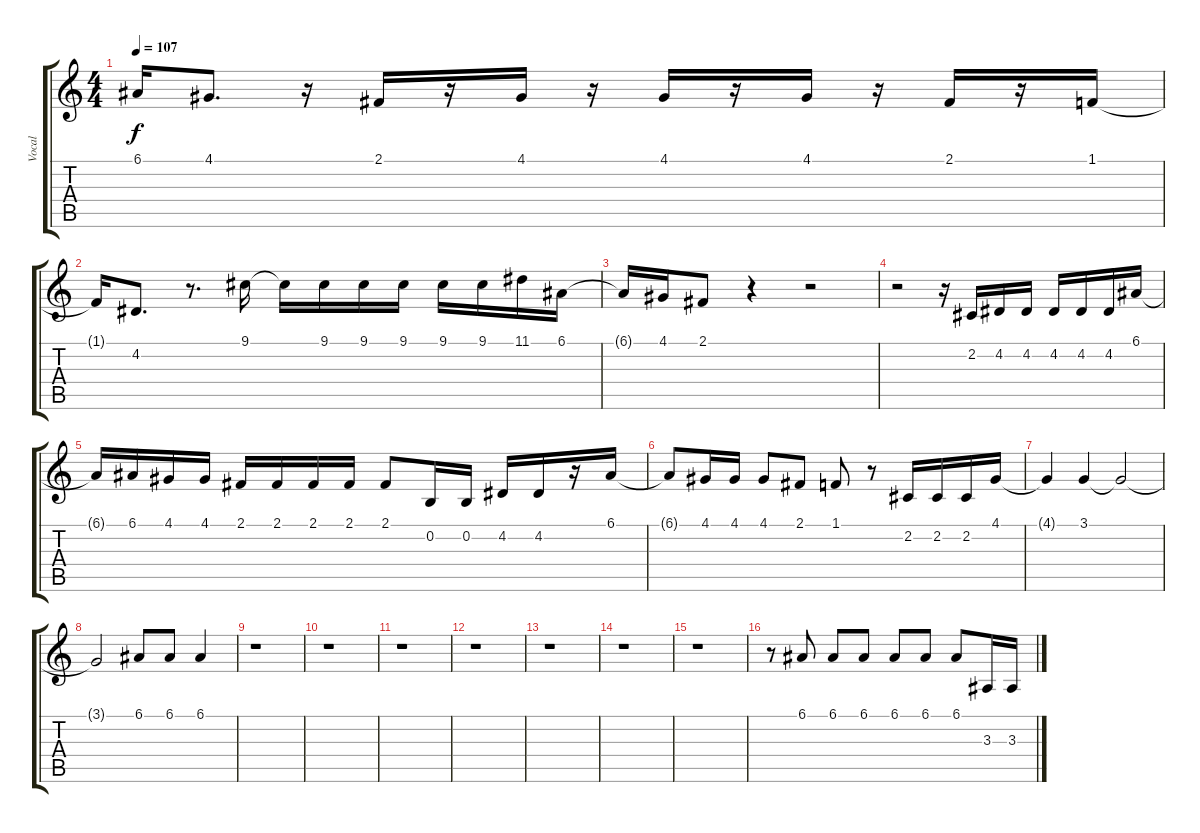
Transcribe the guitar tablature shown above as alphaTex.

\track ("Vocal" "Vocal") {instrument lead1square}
\staff {score tabs}
\tuning (E4 B3 G3 D3 A2 E2) {hide}
\ts (4 4)
\tempo 107
\clef g2
\ks c
6.1{t}.16{dy f} 4.1.8{d} r.16 2.1.16 r.16 4.1.16 r.16 4.1.16 r.16 4.1.16 r.16 2.1.16 r.16 1.1.16 |
1.1{t}.16 4.2.8{d} r.8{d} 9.1.16 9.1{t}.16 9.1.16 9.1.16 9.1.16 9.1.16 9.1.16 11.1.16 6.1.16 |
6.1{t}.16 4.1.16 2.1.8 r.4 r.2 |
r.2 r.16 2.2.16 4.2.16 4.2.16 4.2.16 4.2.16 4.2.16 6.1.16 |
6.1{t}.16 6.1.16 4.1.16 4.1.16 2.1.16 2.1.16 2.1.16 2.1.16 2.1.8 0.2.16 0.2.16 4.2.16 4.2.16 r.16 6.1.16 |
6.1{t}.8 4.1.16 4.1.16 4.1.8 2.1.8 1.1.8 r.8 2.2.16 2.2.16 2.2.16 4.1.16 |
4.1{t}.4 3.1.4 3.1{t}.2 |
3.1{t}.2 6.1.8 6.1.8 6.1.4 |
r.1 |
r.1 |
r.1 |
r.1 |
r.1 |
r.1 |
r.1 |
r.8 6.1.8 6.1.8 6.1.8 6.1.8 6.1.8 6.1.8 3.3.16 3.3.16
